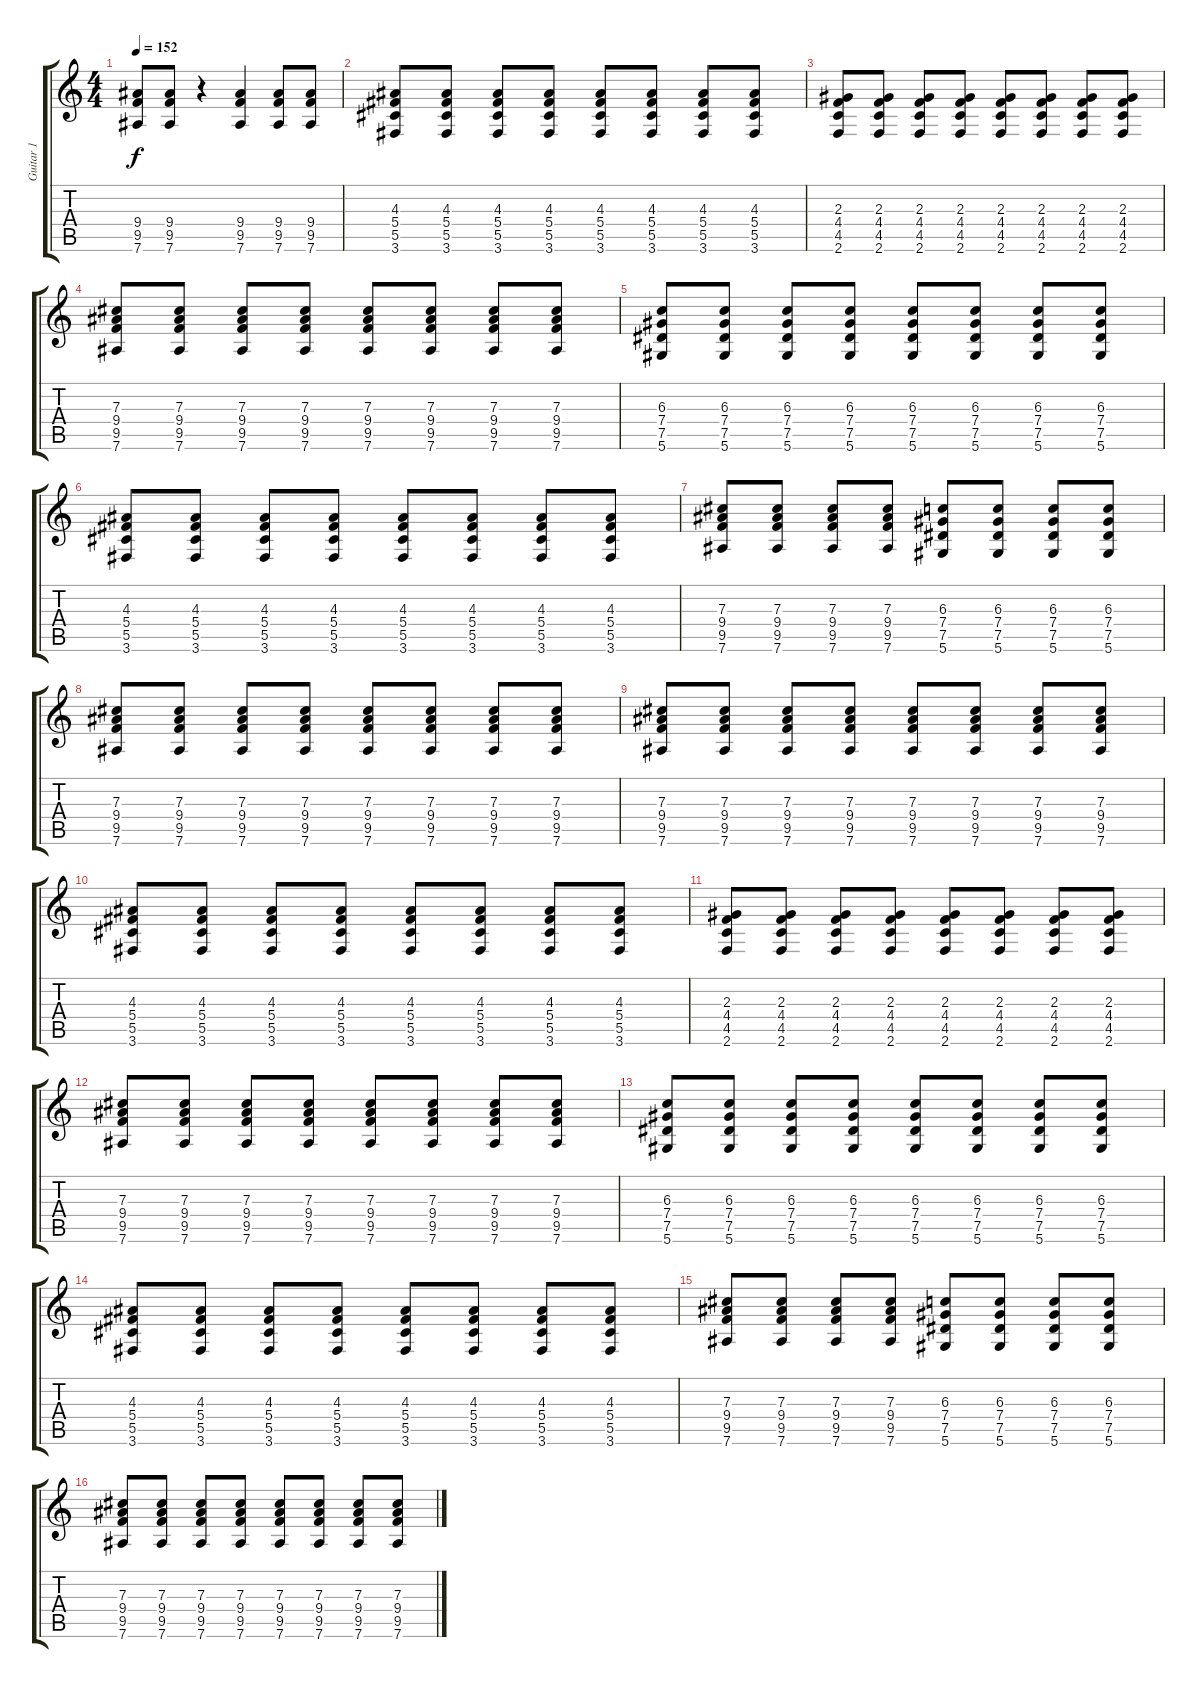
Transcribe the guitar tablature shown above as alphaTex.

\track ("Guitar 1" "Guitar 1") {instrument distortionguitar}
\staff {score tabs}
\tuning (Eb4 Bb3 Gb3 Db3 Ab2 Eb2) {hide}
\ts (4 4)
\tempo 152
\clef g2
\ks c
(9.4 9.5 7.6).8{dy f} (9.4 9.5 7.6).8 r.4 (9.4 9.5 7.6).4 (9.4 9.5 7.6).8 (9.4 9.5 7.6).8 |
(4.3 5.4 5.5 3.6).8 (4.3 5.4 5.5 3.6).8 (4.3 5.4 5.5 3.6).8 (4.3 5.4 5.5 3.6).8 (4.3 5.4 5.5 3.6).8 (4.3 5.4 5.5 3.6).8 (4.3 5.4 5.5 3.6).8 (4.3 5.4 5.5 3.6).8 |
(2.3 4.4 4.5 2.6).8 (2.3 4.4 4.5 2.6).8 (2.3 4.4 4.5 2.6).8 (2.3 4.4 4.5 2.6).8 (2.3 4.4 4.5 2.6).8 (2.3 4.4 4.5 2.6).8 (2.3 4.4 4.5 2.6).8 (2.3 4.4 4.5 2.6).8 |
(7.3 9.4 9.5 7.6).8 (7.3 9.4 9.5 7.6).8 (7.3 9.4 9.5 7.6).8 (7.3 9.4 9.5 7.6).8 (7.3 9.4 9.5 7.6).8 (7.3 9.4 9.5 7.6).8 (7.3 9.4 9.5 7.6).8 (7.3 9.4 9.5 7.6).8 |
(6.3 7.4 7.5 5.6).8 (6.3 7.4 7.5 5.6).8 (6.3 7.4 7.5 5.6).8 (6.3 7.4 7.5 5.6).8 (6.3 7.4 7.5 5.6).8 (6.3 7.4 7.5 5.6).8 (6.3 7.4 7.5 5.6).8 (6.3 7.4 7.5 5.6).8 |
(4.3 5.4 5.5 3.6).8 (4.3 5.4 5.5 3.6).8 (4.3 5.4 5.5 3.6).8 (4.3 5.4 5.5 3.6).8 (4.3 5.4 5.5 3.6).8 (4.3 5.4 5.5 3.6).8 (4.3 5.4 5.5 3.6).8 (4.3 5.4 5.5 3.6).8 |
(7.3 9.4 9.5 7.6).8 (7.3 9.4 9.5 7.6).8 (7.3 9.4 9.5 7.6).8 (7.3 9.4 9.5 7.6).8 (6.3 7.4 7.5 5.6).8 (6.3 7.4 7.5 5.6).8 (6.3 7.4 7.5 5.6).8 (6.3 7.4 7.5 5.6).8 |
(7.3 9.4 9.5 7.6).8 (7.3 9.4 9.5 7.6).8 (7.3 9.4 9.5 7.6).8 (7.3 9.4 9.5 7.6).8 (7.3 9.4 9.5 7.6).8 (7.3 9.4 9.5 7.6).8 (7.3 9.4 9.5 7.6).8 (7.3 9.4 9.5 7.6).8 |
(7.3 9.4 9.5 7.6).8 (7.3 9.4 9.5 7.6).8 (7.3 9.4 9.5 7.6).8 (7.3 9.4 9.5 7.6).8 (7.3 9.4 9.5 7.6).8 (7.3 9.4 9.5 7.6).8 (7.3 9.4 9.5 7.6).8 (7.3 9.4 9.5 7.6).8 |
(4.3 5.4 5.5 3.6).8 (4.3 5.4 5.5 3.6).8 (4.3 5.4 5.5 3.6).8 (4.3 5.4 5.5 3.6).8 (4.3 5.4 5.5 3.6).8 (4.3 5.4 5.5 3.6).8 (4.3 5.4 5.5 3.6).8 (4.3 5.4 5.5 3.6).8 |
(2.3 4.4 4.5 2.6).8 (2.3 4.4 4.5 2.6).8 (2.3 4.4 4.5 2.6).8 (2.3 4.4 4.5 2.6).8 (2.3 4.4 4.5 2.6).8 (2.3 4.4 4.5 2.6).8 (2.3 4.4 4.5 2.6).8 (2.3 4.4 4.5 2.6).8 |
(7.3 9.4 9.5 7.6).8 (7.3 9.4 9.5 7.6).8 (7.3 9.4 9.5 7.6).8 (7.3 9.4 9.5 7.6).8 (7.3 9.4 9.5 7.6).8 (7.3 9.4 9.5 7.6).8 (7.3 9.4 9.5 7.6).8 (7.3 9.4 9.5 7.6).8 |
(6.3 7.4 7.5 5.6).8 (6.3 7.4 7.5 5.6).8 (6.3 7.4 7.5 5.6).8 (6.3 7.4 7.5 5.6).8 (6.3 7.4 7.5 5.6).8 (6.3 7.4 7.5 5.6).8 (6.3 7.4 7.5 5.6).8 (6.3 7.4 7.5 5.6).8 |
(4.3 5.4 5.5 3.6).8 (4.3 5.4 5.5 3.6).8 (4.3 5.4 5.5 3.6).8 (4.3 5.4 5.5 3.6).8 (4.3 5.4 5.5 3.6).8 (4.3 5.4 5.5 3.6).8 (4.3 5.4 5.5 3.6).8 (4.3 5.4 5.5 3.6).8 |
(7.3 9.4 9.5 7.6).8 (7.3 9.4 9.5 7.6).8 (7.3 9.4 9.5 7.6).8 (7.3 9.4 9.5 7.6).8 (6.3 7.4 7.5 5.6).8 (6.3 7.4 7.5 5.6).8 (6.3 7.4 7.5 5.6).8 (6.3 7.4 7.5 5.6).8 |
(7.3 9.4 9.5 7.6).8 (7.3 9.4 9.5 7.6).8 (7.3 9.4 9.5 7.6).8 (7.3 9.4 9.5 7.6).8 (7.3 9.4 9.5 7.6).8 (7.3 9.4 9.5 7.6).8 (7.3 9.4 9.5 7.6).8 (7.3 9.4 9.5 7.6).8
